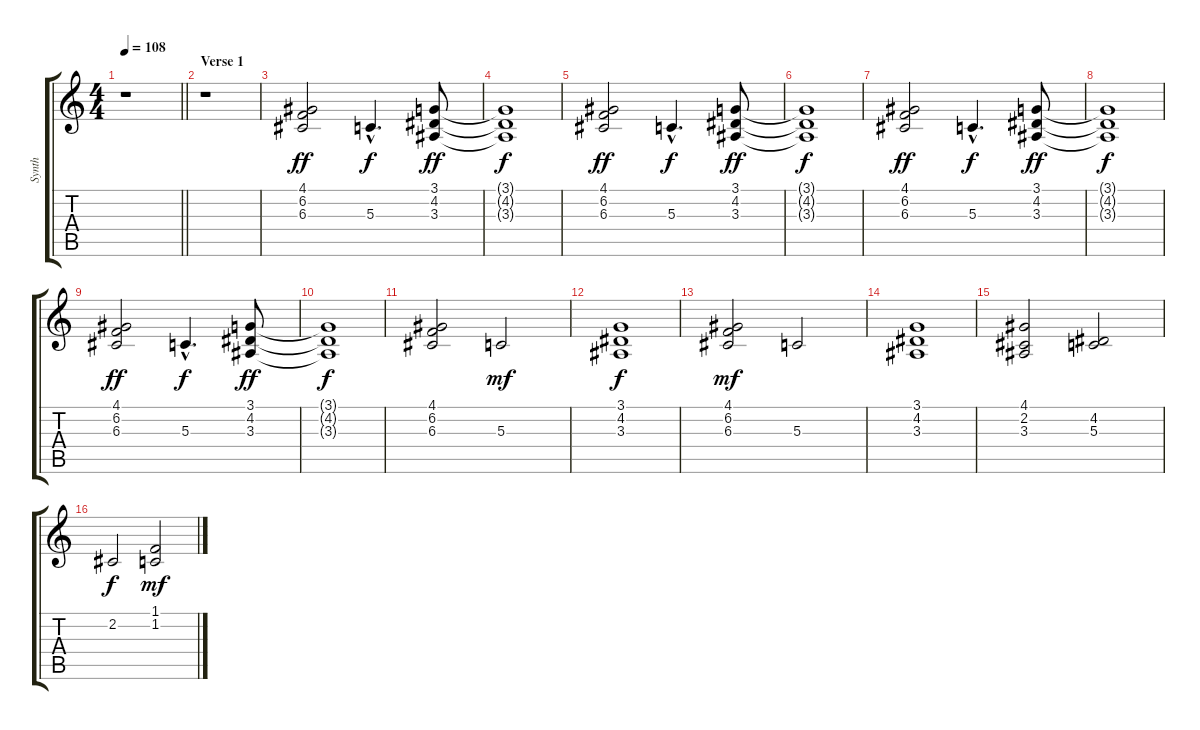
\track ("Synth" "Synth") {instrument pad2warm}
\staff {score tabs}
\tuning (E4 B3 G3 D3 A2 E2) {hide}
\ts (4 4)
\tempo 108
\clef g2
\barLineRight lightlight
\ks c
r.1{dy ff instrument pad2warm} |
\section ("" "Verse 1")
r.1 |
(4.1 6.2 6.3).2 5.3{hac}.4{d dy f} (3.1 4.2 3.3).8{dy ff} |
(3.1{t} 4.2{t} 3.3{t}).1{dy f} |
(4.1 6.2 6.3).2{dy ff} 5.3{hac}.4{d dy f} (3.1 4.2 3.3).8{dy ff} |
(3.1{t} 4.2{t} 3.3{t}).1{dy f} |
(4.1 6.2 6.3).2{dy ff} 5.3{hac}.4{d dy f} (3.1 4.2 3.3).8{dy ff} |
(3.1{t} 4.2{t} 3.3{t}).1{dy f} |
(4.1 6.2 6.3).2{dy ff} 5.3{hac}.4{d dy f} (3.1 4.2 3.3).8{dy ff} |
(3.1{t} 4.2{t} 3.3{t}).1{dy f} |
(4.1 6.2 6.3).2 5.3.2{dy mf} |
(3.1 4.2 3.3).1{dy f} |
(4.1 6.2 6.3).2{dy mf} 5.3.2 |
(3.1 4.2 3.3).1 |
(4.1 2.2 3.3).2 (4.2 5.3).2 |
2.2.2{dy f} (1.1 1.2).2{dy mf}
